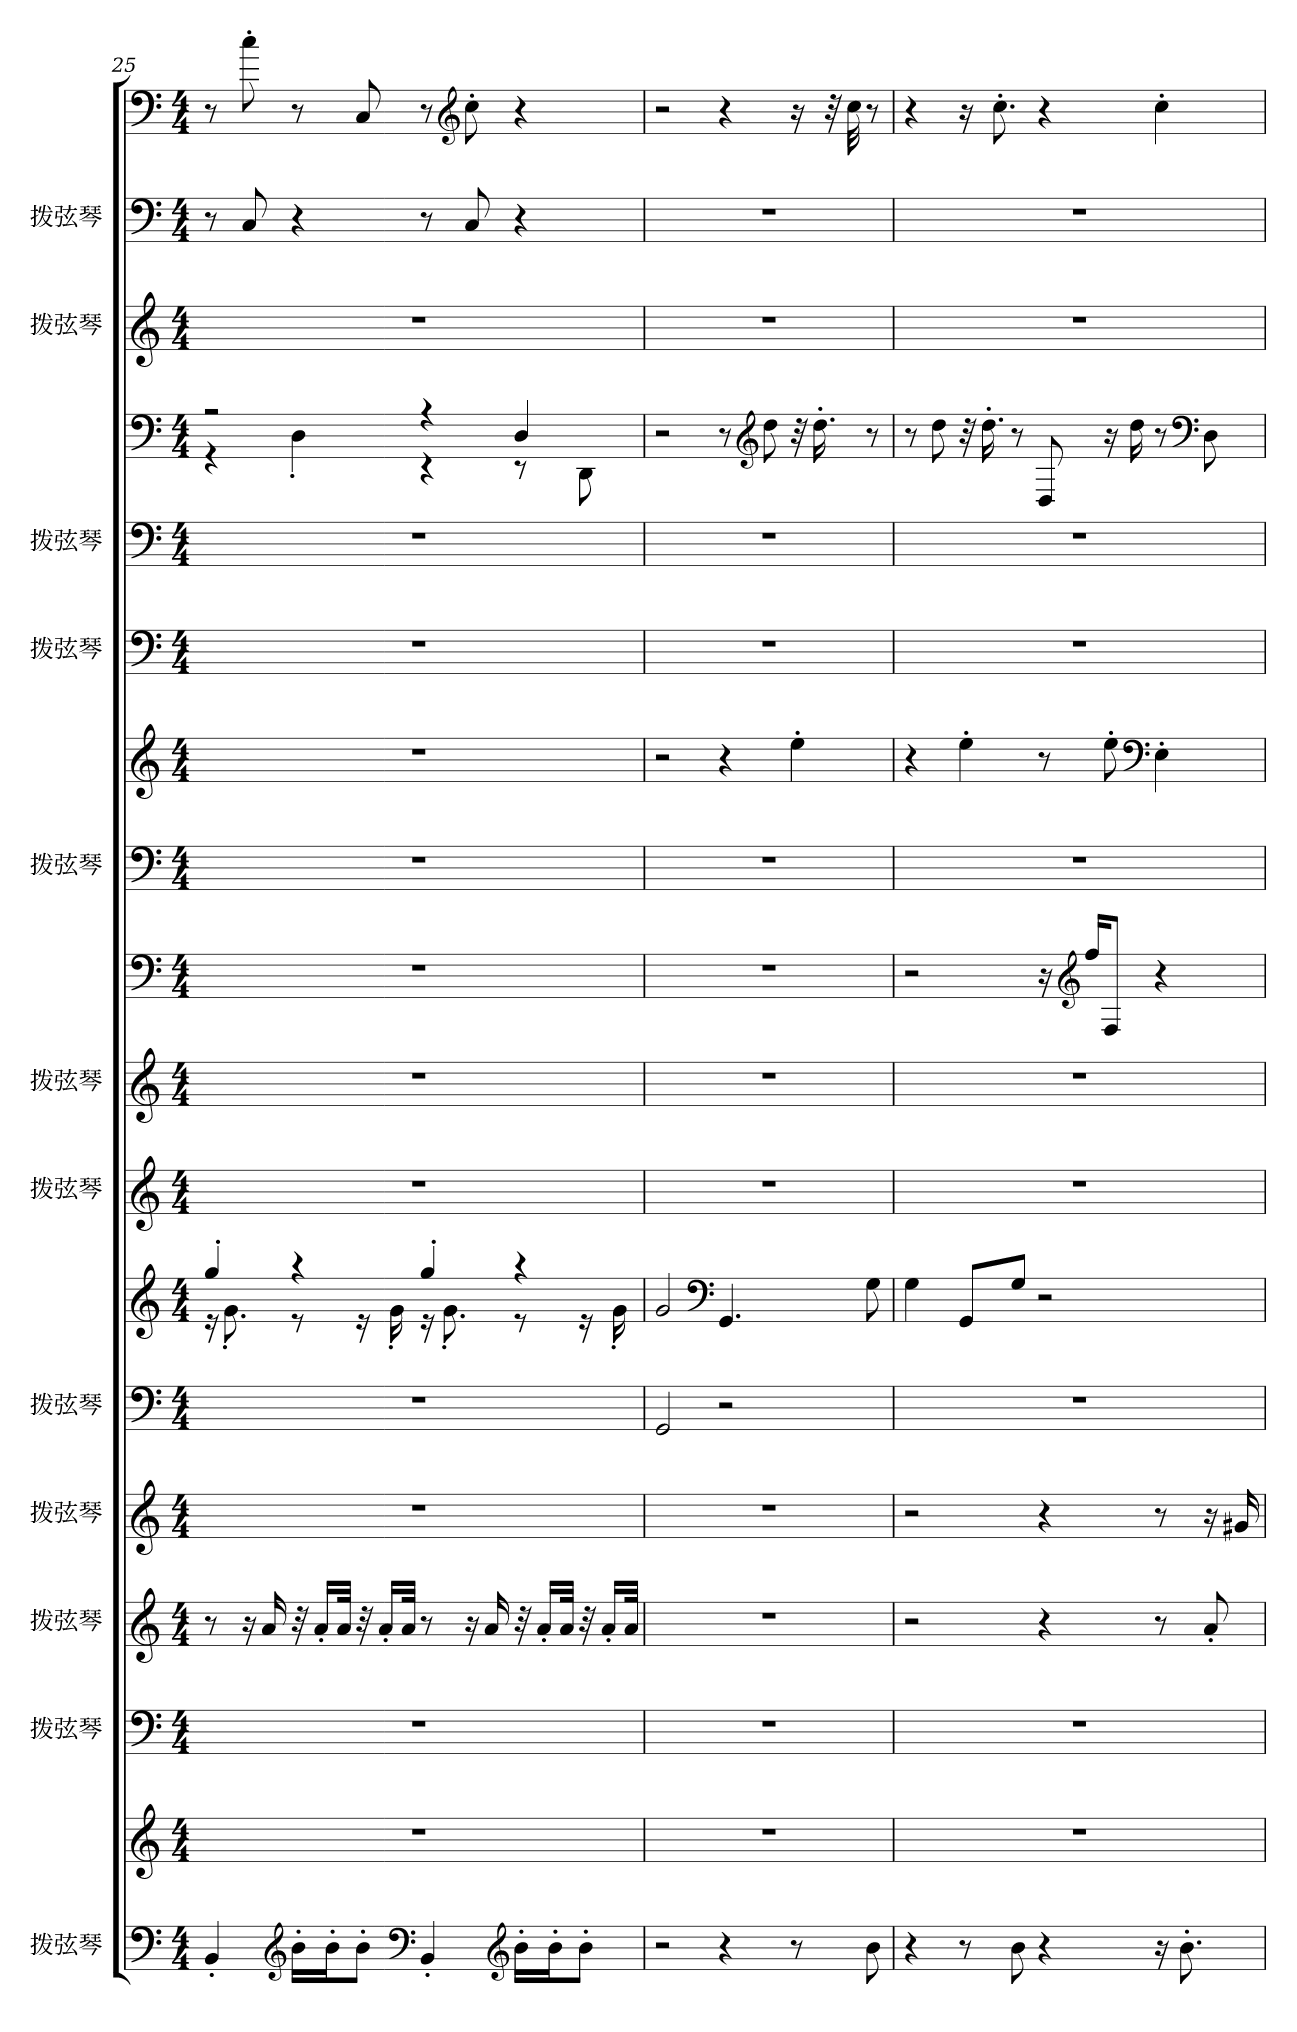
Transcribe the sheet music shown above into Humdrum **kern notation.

**kern	**kern	**kern	**kern	**kern	**kern	**kern	**kern	**kern	**kern	**kern	**kern	**kern	**kern	**kern	**kern	**kern	**kern
*part12	*part12	*part11	*part10	*part9	*part8	*part8	*part7	*part6	*part6	*part5	*part5	*part4	*part3	*part3	*part2	*part1	*part1
*staff18	*staff17	*staff16	*staff15	*staff14	*staff13	*staff12	*staff11	*staff10	*staff9	*staff8	*staff7	*staff6	*staff5	*staff4	*staff3	*staff2	*staff1
*I"拨弦琴	*	*I"拨弦琴	*I"拨弦琴	*I"拨弦琴	*I"拨弦琴	*	*I"拨弦琴	*I"拨弦琴	*	*I"拨弦琴	*	*I"拨弦琴	*I"拨弦琴	*	*I"拨弦琴	*I"拨弦琴	*
!!LO:PB:g=z
*clefF4	*clefG2	*clefF4	*clefG2	*clefG2	*clefF4	*clefG2	*clefG2	*clefG2	*clefF4	*clefF4	*clefG2	*clefF4	*clefF4	*clefF4	*clefG2	*clefF4	*clefF4
*k[]	*k[]	*k[]	*k[]	*k[]	*k[]	*k[]	*k[]	*k[]	*k[]	*k[]	*k[]	*k[]	*k[]	*k[]	*k[]	*k[]	*k[]
*M4/4	*M4/4	*M4/4	*M4/4	*M4/4	*M4/4	*M4/4	*M4/4	*M4/4	*M4/4	*M4/4	*M4/4	*M4/4	*M4/4	*M4/4	*M4/4	*M4/4	*M4/4
=25	=25	=25	=25	=25	=25	=25	=25	=25	=25	=25	=25	=25	=25	=25	=25	=25	=25
*	*	*	*	*	*	*^	*	*	*	*	*	*	*	*^	*	*	*
4BB'/	1r	1r	8r	1r	1r	4gg'/	16r	1r	1r	1r	1r	1r	1r	1r	2r	4r	1r	8r	8r
.	.	.	.	.	.	.	8.g'\	.	.	.	.	.	.	.	.	.	.	.	.
.	.	.	16r	.	.	.	.	.	.	.	.	.	.	.	.	.	.	8C/	8cc'\
.	.	.	16a/	.	.	.	.	.	.	.	.	.	.	.	.	.	.	.	.
*clefG2	*	*	*	*	*	*	*	*	*	*	*	*	*	*	*	*	*	*	*
16b'\LL	.	.	32r	.	.	4r	8r	.	.	.	.	.	.	.	.	4D'\	.	4r	8r
.	.	.	16a'/LL	.	.	.	.	.	.	.	.	.	.	.	.	.	.	.	.
16b'\J	.	.	.	.	.	.	.	.	.	.	.	.	.	.	.	.	.	.	.
.	.	.	32a/JJk	.	.	.	.	.	.	.	.	.	.	.	.	.	.	.	.
8b'\J	.	.	32r	.	.	.	16r	.	.	.	.	.	.	.	.	.	.	.	8C/
.	.	.	16a'/LL	.	.	.	.	.	.	.	.	.	.	.	.	.	.	.	.
.	.	.	.	.	.	.	16g'\	.	.	.	.	.	.	.	.	.	.	.	.
.	.	.	32a/JJk	.	.	.	.	.	.	.	.	.	.	.	.	.	.	.	.
*clefF4	*	*	*	*	*	*	*	*	*	*	*	*	*	*	*	*	*	*	*
4BB'/	.	.	8r	.	.	4gg'/	16r	.	.	.	.	.	.	.	4r	4r	.	8r	8r
.	.	.	.	.	.	.	8.g'\	.	.	.	.	.	.	.	.	.	.	.	.
*	*	*	*	*	*	*	*	*	*	*	*	*	*	*	*	*	*	*	*clefG2
.	.	.	16r	.	.	.	.	.	.	.	.	.	.	.	.	.	.	8C/	8cc'\
.	.	.	16a/	.	.	.	.	.	.	.	.	.	.	.	.	.	.	.	.
*clefG2	*	*	*	*	*	*	*	*	*	*	*	*	*	*	*	*	*	*	*
16b'\LL	.	.	32r	.	.	4r	8r	.	.	.	.	.	.	.	4D/	8r	.	4r	4r
.	.	.	16a'/LL	.	.	.	.	.	.	.	.	.	.	.	.	.	.	.	.
16b'\J	.	.	.	.	.	.	.	.	.	.	.	.	.	.	.	.	.	.	.
.	.	.	32a/JJk	.	.	.	.	.	.	.	.	.	.	.	.	.	.	.	.
8b'\J	.	.	32r	.	.	.	16r	.	.	.	.	.	.	.	.	8DD\	.	.	.
.	.	.	16a'/LL	.	.	.	.	.	.	.	.	.	.	.	.	.	.	.	.
.	.	.	.	.	.	.	16g'\	.	.	.	.	.	.	.	.	.	.	.	.
.	.	.	32a/JJk	.	.	.	.	.	.	.	.	.	.	.	.	.	.	.	.
*	*	*	*	*	*	*v	*v	*	*	*	*	*	*	*	*v	*v	*	*	*
=26	=26	=26	=26	=26	=26	=26	=26	=26	=26	=26	=26	=26	=26	=26	=26	=26	=26
2r	1r	1r	1r	1r	2GG/	2g/	1r	1r	1r	1r	2r	1r	1r	2r	1r	1r	2r
*	*	*	*	*	*	*clefF4	*	*	*	*	*	*	*	*	*	*	*
4r	.	.	.	.	2r	4.GG/	.	.	.	.	4r	.	.	8r	.	.	4r
*	*	*	*	*	*	*	*	*	*	*	*	*	*	*clefG2	*	*	*
.	.	.	.	.	.	.	.	.	.	.	.	.	.	8dd\	.	.	.
8r	.	.	.	.	.	.	.	.	.	.	4ee'\	.	.	32r	.	.	16r
.	.	.	.	.	.	.	.	.	.	.	.	.	.	16.dd'\	.	.	.
.	.	.	.	.	.	.	.	.	.	.	.	.	.	.	.	.	32r
.	.	.	.	.	.	.	.	.	.	.	.	.	.	.	.	.	32cc\
8b\	.	.	.	.	.	8G\	.	.	.	.	.	.	.	8r	.	.	8r
!!LO:PB:g=z
=27	=27	=27	=27	=27	=27	=27	=27	=27	=27	=27	=27	=27	=27	=27	=27	=27	=27
4r	1r	1r	2r	2r	1r	4G\	1r	1r	2r	1r	4r	1r	1r	8r	1r	1r	4r
.	.	.	.	.	.	.	.	.	.	.	.	.	.	8dd\	.	.	.
8r	.	.	.	.	.	8GG/L	.	.	.	.	4ee'\	.	.	32r	.	.	16r
.	.	.	.	.	.	.	.	.	.	.	.	.	.	16.dd'\	.	.	.
.	.	.	.	.	.	.	.	.	.	.	.	.	.	.	.	.	8.cc'\
8b\	.	.	.	.	.	8G/J	.	.	.	.	.	.	.	8r	.	.	.
4r	.	.	4r	4r	.	2r	.	.	16r	.	8r	.	.	8D/	.	.	4r
*	*	*	*	*	*	*	*	*	*clefG2	*	*	*	*	*	*	*	*
.	.	.	.	.	.	.	.	.	16ff/KL	.	.	.	.	.	.	.	.
.	.	.	.	.	.	.	.	.	8F/J	.	8ee'\	.	.	16r	.	.	.
.	.	.	.	.	.	.	.	.	.	.	.	.	.	16dd\	.	.	.
*	*	*	*	*	*	*	*	*	*	*	*clefF4	*	*	*	*	*	*
16r	.	.	8r	8r	.	.	.	.	4r	.	4E'\	.	.	8r	.	.	4cc'\
8.b'\	.	.	.	.	.	.	.	.	.	.	.	.	.	.	.	.	.
*	*	*	*	*	*	*	*	*	*	*	*	*	*	*clefF4	*	*	*
.	.	.	8a'/	16r	.	.	.	.	.	.	.	.	.	8D\	.	.	.
.	.	.	.	16g#X/	.	.	.	.	.	.	.	.	.	.	.	.	.
=	=	=	=	=	=	=	=	=	=	=	=	=	=	=	=	=	=
*-	*-	*-	*-	*-	*-	*-	*-	*-	*-	*-	*-	*-	*-	*-	*-	*-	*-
